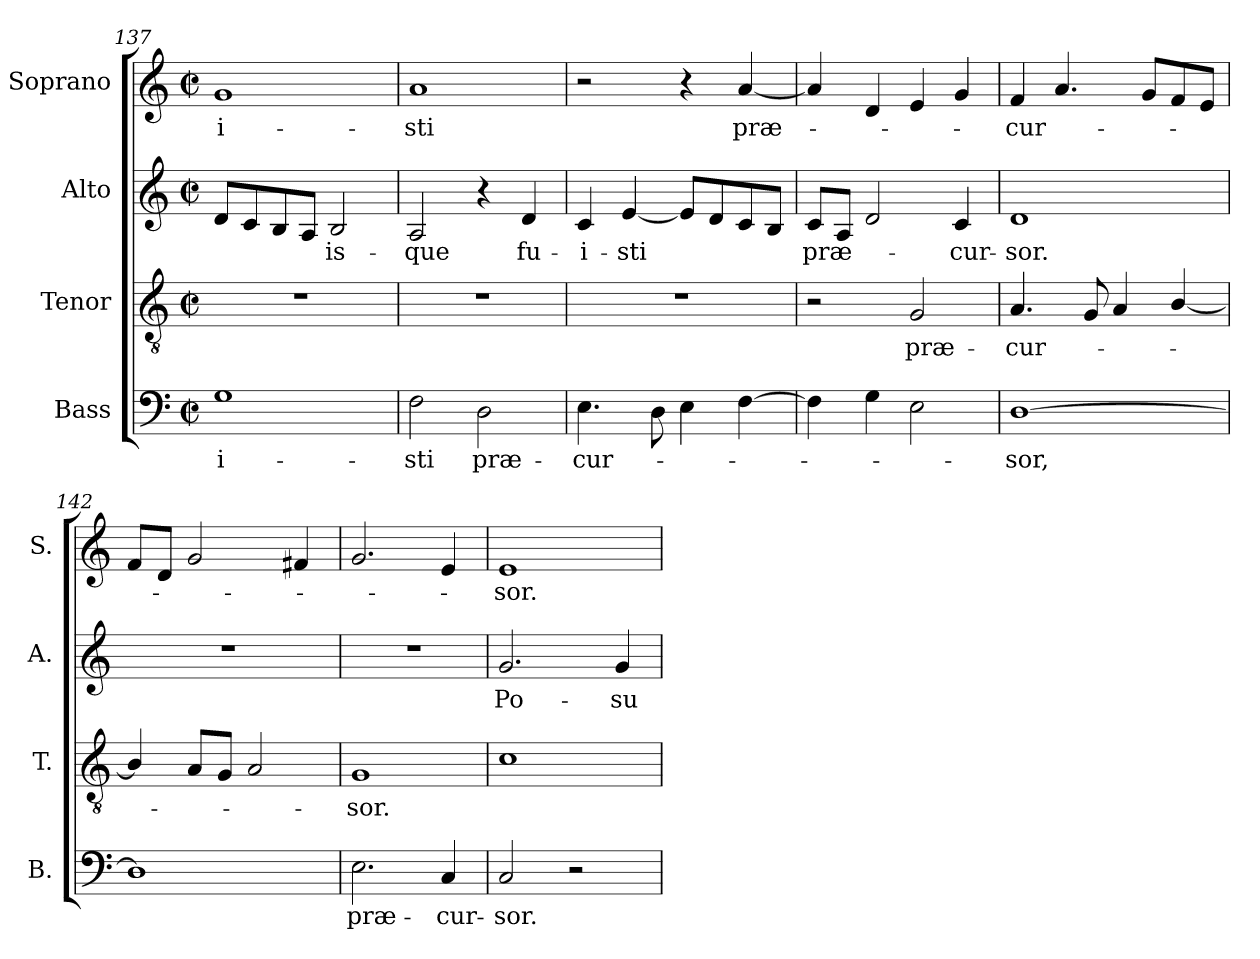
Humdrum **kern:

**kern	**text	**kern	**text	**kern	**text	**kern	**text
*part4	*part4	*part3	*part3	*part2	*part2	*part1	*part1
*staff4	*staff4	*staff3	*staff3	*staff2	*staff2	*staff1	*staff1
*I"Bass	*	*I"Tenor	*	*I"Alto	*	*I"Soprano	*
*I'B.	*	*I'T.	*	*I'A.	*	*I'S.	*
*clefF4	*	*clefGv2	*	*clefG2	*	*clefG2	*
*	*	*ITrd7c12	*	*	*	*	*
*k[]	*	*k[]	*	*k[]	*	*k[]	*
*C:	*	*C:	*	*C:	*	*C:	*
*M2/2	*	*M2/2	*	*M2/2	*	*M2/2	*
*met(c|)	*	*met(c|)	*	*met(c|)	*	*met(c|)	*
=137	=137	=137	=137	=137	=137	=137	=137
!	!LO:LY:b:color=#000000	!	!	!	!	!	!
!	!	!	!	!	!	!	!LO:LY:b:color=#000000
1Gi	-i-	1r	.	8di/L	.	1gi	-i-
.	.	.	.	8ci/	.	.	.
.	.	.	.	8Bi/	.	.	.
.	.	.	.	8Ai/J	.	.	.
!	!	!	!	!	!LO:LY:b:color=#000000	!	!
.	.	.	.	2Bi/	-is-	.	.
!!LO:PB:g=z
=138	=138	=138	=138	=138	=138	=138	=138
!	!LO:LY:b:color=#000000	!	!	!	!	!	!
!	!	!	!	!	!LO:LY:b:color=#000000	!	!
!	!	!	!	!	!	!	!LO:LY:b:color=#000000
2Fi\	-sti	1r	.	2Ai/	-que	1ai	-sti
!	!LO:LY:b:color=#000000	!	!	!	!	!	!
2Di\	præ-	.	.	4r	.	.	.
!	!	!	!	!	!LO:LY:b:color=#000000	!	!
.	.	.	.	4di/	fu-	.	.
=139	=139	=139	=139	=139	=139	=139	=139
!	!LO:LY:b:color=#000000	!	!	!	!	!	!
!	!	!	!	!	!LO:LY:b:color=#000000	!	!
4.Ei\	-cur-	1r	.	4ci/	-i-	2r	.
!	!	!	!	!	!LO:LY:b:color=#000000	!	!
.	.	.	.	[4ei/	-sti	.	.
8Di\	.	.	.	.	.	.	.
4Ei\	.	.	.	8ei/L]	.	4r	.
.	.	.	.	8di/	.	.	.
!	!	!	!	!	!	!	!LO:LY:b:color=#000000
[4Fi\	.	.	.	8ci/	.	[4ai/	præ-
.	.	.	.	8Bi/J	.	.	.
=140	=140	=140	=140	=140	=140	=140	=140
!	!	!	!	!	!LO:LY:b:color=#000000	!	!
4Fi\]	.	2r	.	8ci/L	præ-	4ai/]	.
.	.	.	.	8Ai/J	.	.	.
4Gi\	.	.	.	2di/	.	4di/	.
!	!	!	!LO:LY:b:color=#000000	!	!	!	!
2Ei\	.	2GGi/	præ-	.	.	4ei/	.
!	!	!	!	!	!LO:LY:b:color=#000000	!	!
.	.	.	.	4ci/	-cur-	4gi/	.
=141	=141	=141	=141	=141	=141	=141	=141
!	!LO:LY:b:color=#000000	!	!	!	!	!	!
!	!	!	!LO:LY:b:color=#000000	!	!	!	!
!	!	!	!	!	!LO:LY:b:color=#000000	!	!
!	!	!	!	!	!	!	!LO:LY:b:color=#000000
[1Di	-sor,	4.AAi/	-cur-	1di	-sor.	4fi/	-cur-
.	.	.	.	.	.	4.ai/	.
.	.	8GGi/	.	.	.	.	.
.	.	4AAi/	.	.	.	.	.
.	.	.	.	.	.	8gi/L	.
.	.	[4BBi/	.	.	.	8fi/	.
.	.	.	.	.	.	8ei/J	.
=142	=142	=142	=142	=142	=142	=142	=142
1Di]	.	4BBi/]	.	1r	.	8fi/L	.
.	.	.	.	.	.	8di/J	.
.	.	8AAi/L	.	.	.	2gi/	.
.	.	8GGi/J	.	.	.	.	.
.	.	2AAi/	.	.	.	.	.
.	.	.	.	.	.	4f#Xi/	.
=143	=143	=143	=143	=143	=143	=143	=143
!	!LO:LY:b:color=#000000	!	!	!	!	!	!
!	!	!	!LO:LY:b:color=#000000	!	!	!	!
2.Ei\	præ-	1GGi	-sor.	1r	.	2.gi/	.
!	!LO:LY:b:color=#000000	!	!	!	!	!	!
4Ci/	-cur-	.	.	.	.	4ei/	.
=144	=144	=144	=144	=144	=144	=144	=144
!	!LO:LY:b:color=#000000	!	!	!	!	!	!
!	!	!	!	!	!LO:LY:b:color=#000000	!	!
!	!	!	!	!	!	!	!LO:LY:b:color=#000000
2Ci/	-sor.	1Ci	.	2.gi/	Po-	1ei	-sor.
2r	.	.	.	.	.	.	.
!	!	!	!	!	!LO:LY:b:color=#000000	!	!
.	.	.	.	4gi/	-su-	.	.
=	=	=	=	=	=	=	=
*-	*-	*-	*-	*-	*-	*-	*-
